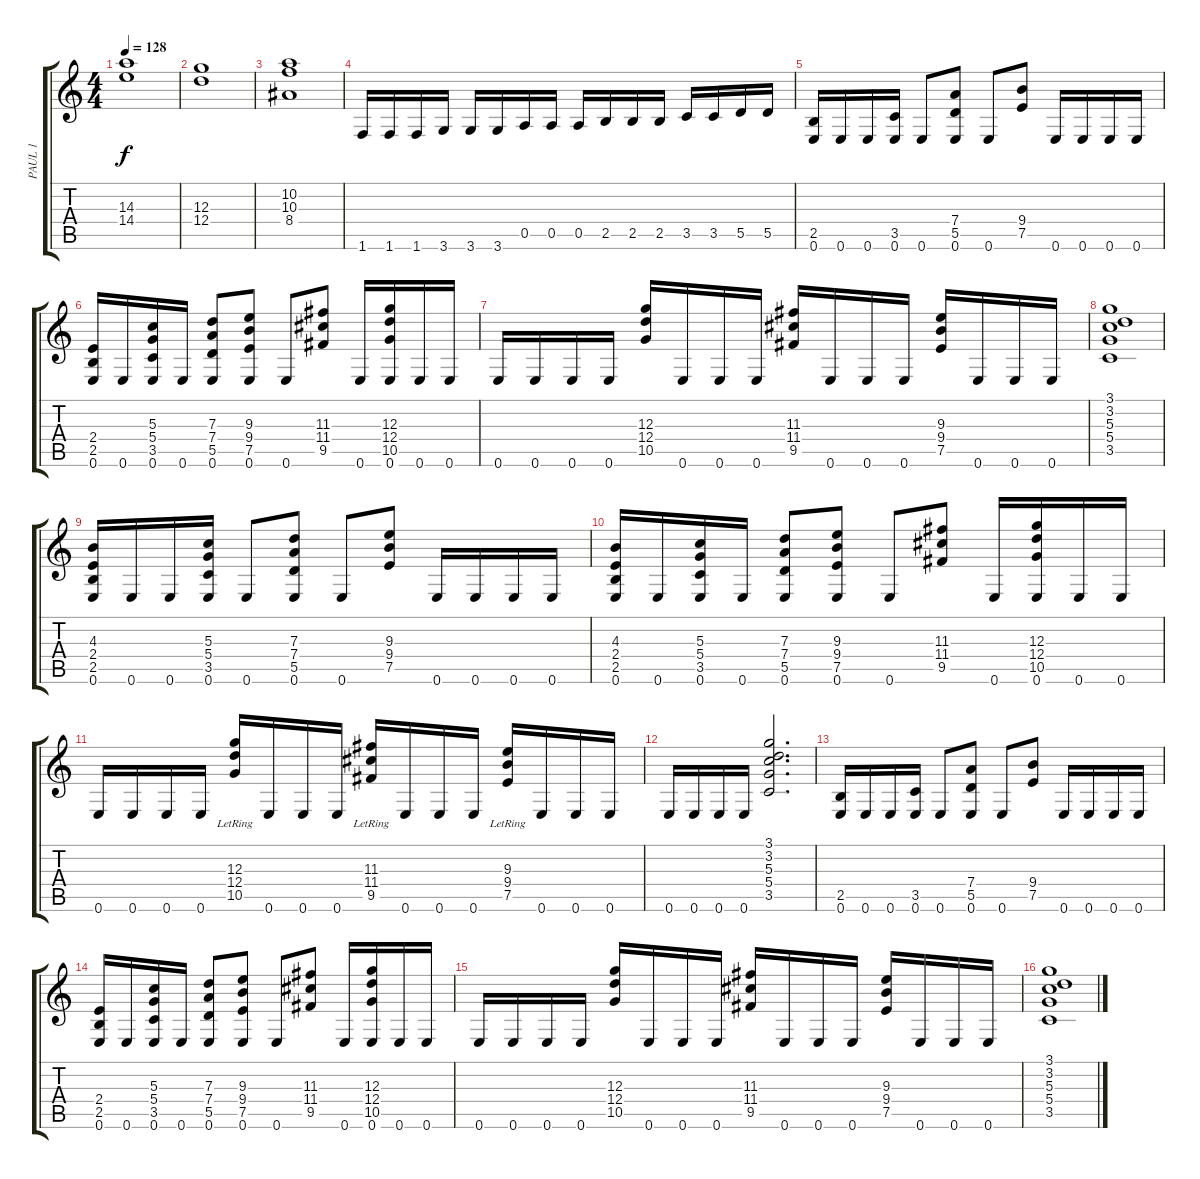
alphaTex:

\track ("PAUL 1" "PAUL 1") {instrument overdrivenguitar}
\staff {score tabs}
\tuning (E4 B3 G3 D3 A2 E2) {hide}
\ts (4 4)
\tempo 128
\clef g2
\ks c
(14.3 14.4).1{dy f} |
(12.3 12.4).1 |
(10.2 10.3 8.4).1 |
1.6.16 1.6.16 1.6.16 3.6.16 3.6.16 3.6.16 0.5.16 0.5.16 0.5.16 2.5.16 2.5.16 2.5.16 3.5.16 3.5.16 5.5.16 5.5.16 |
(2.5 0.6).16 0.6.16 0.6.16 (3.5 0.6).16 0.6.8 (7.4 5.5 0.6).8 0.6.8 (9.4 7.5).8 0.6.16 0.6.16 0.6.16 0.6.16 |
(2.4 2.5 0.6).16 0.6.16 (5.3 5.4 3.5 0.6).16 0.6.16 (7.3 7.4 5.5 0.6).8 (9.3 9.4 7.5 0.6).8 0.6.8 (11.3 11.4 9.5).8 0.6.16 (12.3 12.4 10.5 0.6).16 0.6.16 0.6.16 |
0.6.16 0.6.16 0.6.16 0.6.16 (12.3 12.4 10.5).16 0.6.16 0.6.16 0.6.16 (11.3 11.4 9.5).16 0.6.16 0.6.16 0.6.16 (9.3 9.4 7.5).16 0.6.16 0.6.16 0.6.16 |
(3.1 3.2 5.3 5.4 3.5).1 |
(4.3 2.4 2.5 0.6).16 0.6.16 0.6.16 (5.3 5.4 3.5 0.6).16 0.6.8 (7.3 7.4 5.5 0.6).8 0.6.8 (9.3 9.4 7.5).8 0.6.16 0.6.16 0.6.16 0.6.16 |
(4.3 2.4 2.5 0.6).16 0.6.16 (5.3 5.4 3.5 0.6).16 0.6.16 (7.3 7.4 5.5 0.6).8 (9.3 9.4 7.5 0.6).8 0.6.8 (11.3 11.4 9.5).8 0.6.16 (12.3 12.4 10.5 0.6).16 0.6.16 0.6.16 |
0.6.16 0.6.16 0.6.16 0.6.16 (12.3{lr} 12.4{lr} 10.5{lr}).16 0.6.16 0.6.16 0.6.16 (11.3{lr} 11.4{lr} 9.5{lr}).16 0.6.16 0.6.16 0.6.16 (9.3{lr} 9.4{lr} 7.5{lr}).16 0.6.16 0.6.16 0.6.16 |
0.6.16 0.6.16 0.6.16 0.6.16 (3.1 3.2 5.3 5.4 3.5).2{d} |
(2.5 0.6).16 0.6.16 0.6.16 (3.5 0.6).16 0.6.8 (7.4 5.5 0.6).8 0.6.8 (9.4 7.5).8 0.6.16 0.6.16 0.6.16 0.6.16 |
(2.4 2.5 0.6).16 0.6.16 (5.3 5.4 3.5 0.6).16 0.6.16 (7.3 7.4 5.5 0.6).8 (9.3 9.4 7.5 0.6).8 0.6.8 (11.3 11.4 9.5).8 0.6.16 (12.3 12.4 10.5 0.6).16 0.6.16 0.6.16 |
0.6.16 0.6.16 0.6.16 0.6.16 (12.3 12.4 10.5).16 0.6.16 0.6.16 0.6.16 (11.3 11.4 9.5).16 0.6.16 0.6.16 0.6.16 (9.3 9.4 7.5).16 0.6.16 0.6.16 0.6.16 |
(3.1 3.2 5.3 5.4 3.5).1
